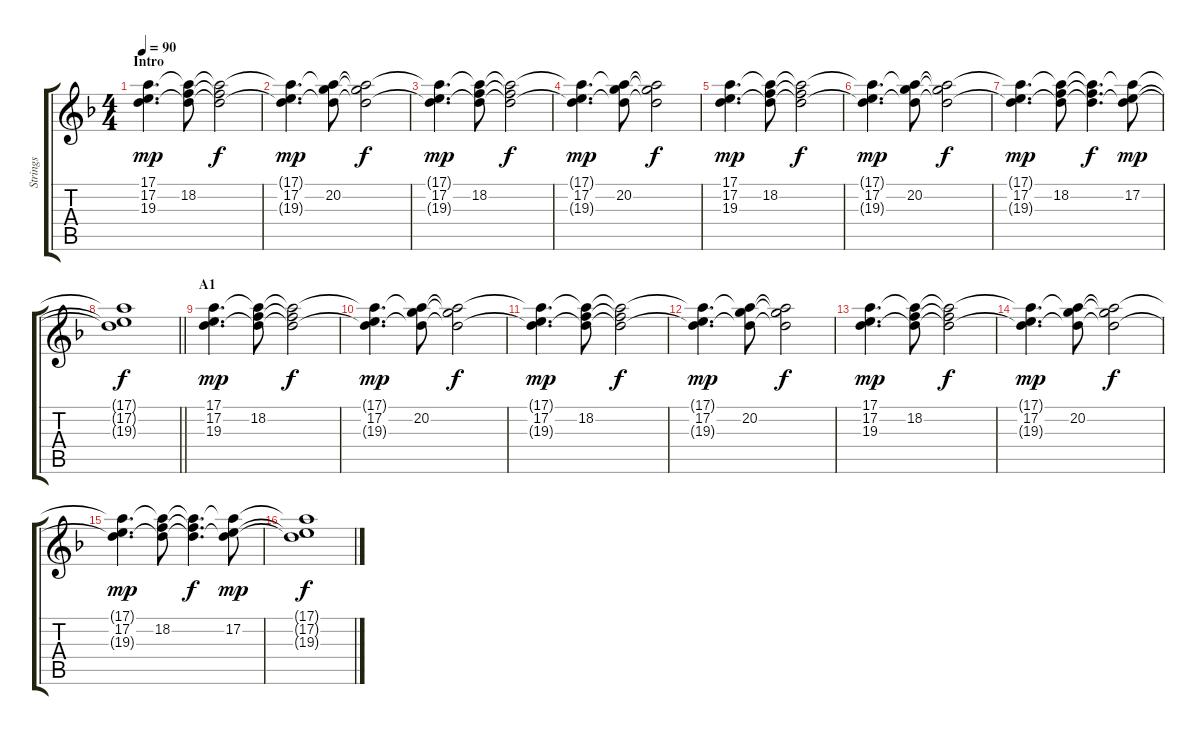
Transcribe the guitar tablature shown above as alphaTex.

\track ("Strings" "Strings") {instrument stringensemble1}
\staff {score tabs}
\tuning (E4 B3 G3 D3 A2 E2) {hide}
\ts (4 4)
\section ("" "Intro")
\tempo 90
\clef g2
\ks f
(17.1 17.2 19.3).4{d dy mp instrument stringensemble1} (17.1{t} 18.2 19.3{t}).8 (17.1{t} 18.2{t} 19.3{t}).2{dy f} |
(17.1{t} 17.2 19.3{t}).4{d dy mp} (17.1{t} 20.2 19.3{t}).8 (17.1{t} 20.2{t} 19.3{t}).2{dy f} |
(17.1{t} 17.2 19.3{t}).4{d dy mp} (17.1{t} 18.2 19.3{t}).8 (17.1{t} 18.2{t} 19.3{t}).2{dy f} |
(17.1{t} 17.2 19.3{t}).4{d dy mp} (17.1{t} 20.2 19.3{t}).8 (17.1{t} 20.2{t} 19.3{t}).2{dy f} |
(17.1 17.2 19.3).4{d dy mp} (17.1{t} 18.2 19.3{t}).8 (17.1{t} 18.2{t} 19.3{t}).2{dy f} |
(17.1{t} 17.2 19.3{t}).4{d dy mp} (17.1{t} 20.2 19.3{t}).8 (17.1{t} 20.2{t} 19.3{t}).2{dy f} |
(17.1{t} 17.2 19.3{t}).4{d dy mp} (17.1{t} 18.2 19.3{t}).8 (17.1{t} 18.2{t} 19.3{t}).4{d dy f} (17.1{t} 17.2 19.3{t}).8{dy mp} |
\barLineRight lightlight
(17.1{t} 17.2{t} 19.3{t}).1{dy f} |
\section ("" "A1")
(17.1 17.2 19.3).4{d dy mp} (17.1{t} 18.2 19.3{t}).8 (17.1{t} 18.2{t} 19.3{t}).2{dy f} |
(17.1{t} 17.2 19.3{t}).4{d dy mp} (17.1{t} 20.2 19.3{t}).8 (17.1{t} 20.2{t} 19.3{t}).2{dy f} |
(17.1{t} 17.2 19.3{t}).4{d dy mp} (17.1{t} 18.2 19.3{t}).8 (17.1{t} 18.2{t} 19.3{t}).2{dy f} |
(17.1{t} 17.2 19.3{t}).4{d dy mp} (17.1{t} 20.2 19.3{t}).8 (17.1{t} 20.2{t} 19.3{t}).2{dy f} |
(17.1 17.2 19.3).4{d dy mp} (17.1{t} 18.2 19.3{t}).8 (17.1{t} 18.2{t} 19.3{t}).2{dy f} |
(17.1{t} 17.2 19.3{t}).4{d dy mp} (17.1{t} 20.2 19.3{t}).8 (17.1{t} 20.2{t} 19.3{t}).2{dy f} |
(17.1{t} 17.2 19.3{t}).4{d dy mp} (17.1{t} 18.2 19.3{t}).8 (17.1{t} 18.2{t} 19.3{t}).4{d dy f} (17.1{t} 17.2 19.3{t}).8{dy mp} |
(17.1{t} 17.2{t} 19.3{t}).1{dy f}
